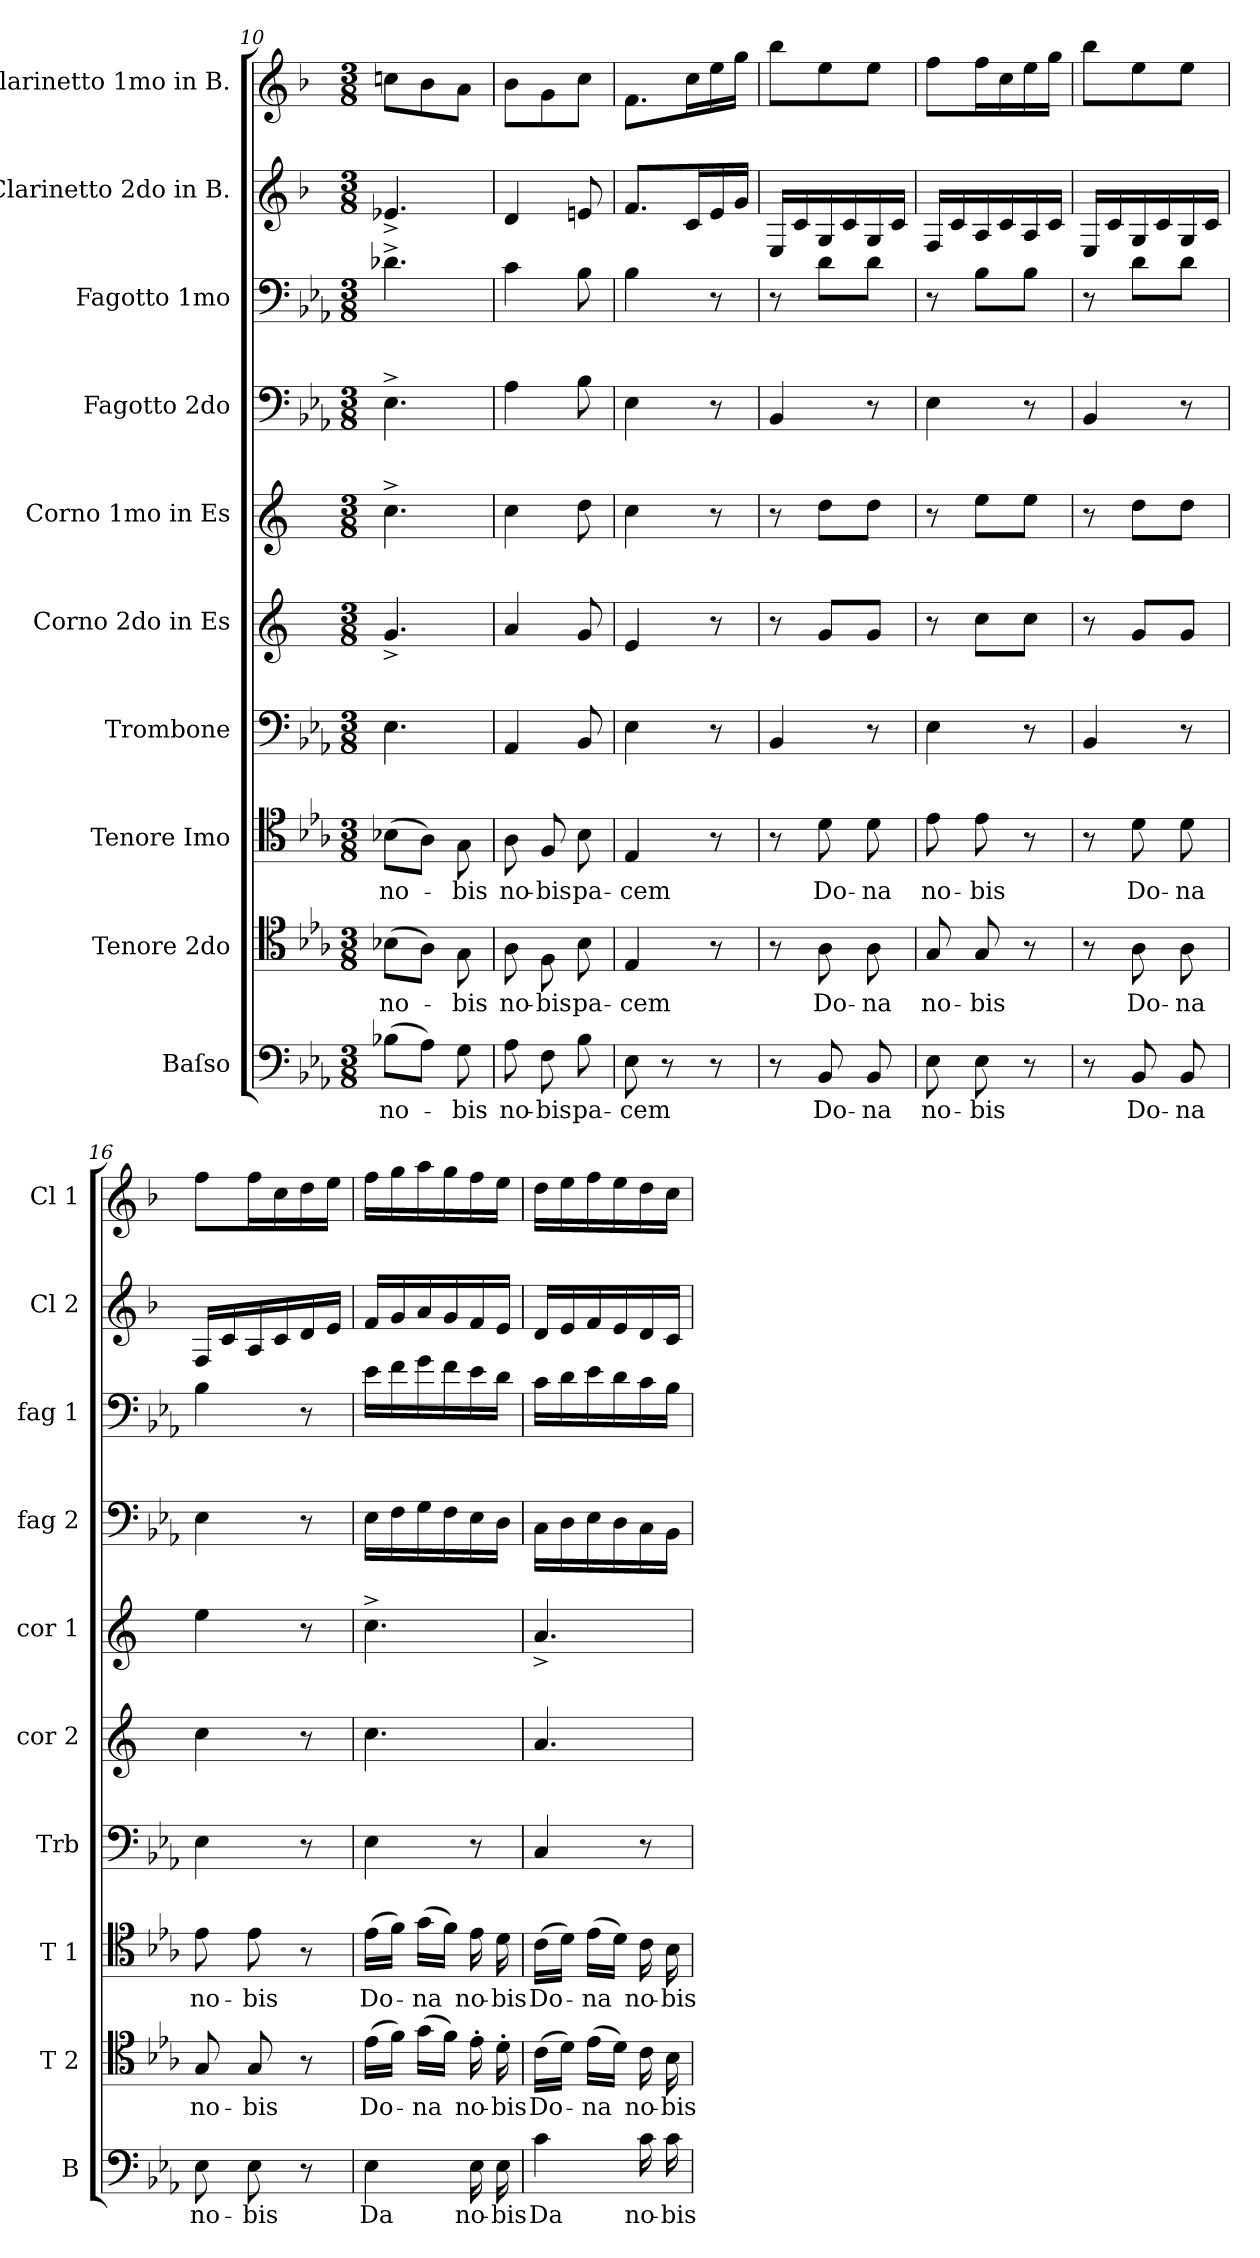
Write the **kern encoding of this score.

**kern	**text	**kern	**text	**kern	**text	**kern	**kern	**kern	**kern	**kern	**kern	**kern
*part10	*part10	*part9	*part9	*part8	*part8	*part7	*part6	*part5	*part4	*part3	*part2	*part1
*staff10	*staff10	*staff9	*staff9	*staff8	*staff8	*staff7	*staff6	*staff5	*staff4	*staff3	*staff2	*staff1
*I"Baſso	*	*I"Tenore 2do	*	*I"Tenore Imo	*	*I"Trombone	*I"Corno 2do in Es	*I"Corno 1mo in Es	*I"Fagotto 2do	*I"Fagotto 1mo	*I"Clarinetto 2do in B.	*I"Clarinetto 1mo in B.
*I'B	*	*I'T 2	*	*I'T 1	*	*I'Trb	*I'cor 2	*I'cor 1	*I'fag 2	*I'fag 1	*I'Cl 2	*I'Cl 1
*clefF4	*	*clefC4	*	*clefC4	*	*clefF4	*clefG2	*clefG2	*clefF4	*clefF4	*clefG2	*clefG2
*	*	*	*	*	*	*	*ITrd5c9	*ITrd5c9	*	*	*ITrd1c2	*ITrd1c2
*k[b-e-a-]	*	*k[b-e-a-]	*	*k[b-e-a-]	*	*k[b-e-a-]	*k[b-e-a-]	*k[b-e-a-]	*k[b-e-a-]	*k[b-e-a-]	*k[b-e-a-]	*k[b-e-a-]
*M3/8	*	*M3/8	*	*M3/8	*	*M3/8	*M3/8	*M3/8	*M3/8	*M3/8	*M3/8	*M3/8
=10	=10	=10	=10	=10	=10	=10	=10	=10	=10	=10	=10	=10
(8B-X\L	no-	(8B-X\L	no-	(8B-X\L	no-	4.E-\	4.B-^>/	4.e-^\	4.E-^<\	4.d-X^<\	4.d-X^>/	8b-X\L
8A-\J)	.	8A-\J)	.	8A-\J)	.	.	.	.	.	.	.	8a-\
8G\	-bis	8G\	-bis	8G\	-bis	.	.	.	.	.	.	8g\J
=11	=11	=11	=11	=11	=11	=11	=11	=11	=11	=11	=11	=11
8A-\	no-	8A-\	no-	8A-\	no-	4AA-/	4c/	4e-\	4A-\	4c\	4c/	8a-\L
8F\	-bis	8F\	-bis	8F/	-bis	.	.	.	.	.	.	8f\
8B-\	pa-	8B-\	pa-	8B-\	pa-	8BB-/	8B-/	8f\	8B-\	8B-\	8dn/	8b-\J
=12	=12	=12	=12	=12	=12	=12	=12	=12	=12	=12	=12	=12
8E-\	-cem	4E-/	-cem	4E-/	-cem	4E-\	4G/	4e-\	4E-\	4B-\	8.e-/L	8.e-\L
8r	.	.	.	.	.	.	.	.	.	.	.	.
.	.	.	.	.	.	.	.	.	.	.	16B-/L	16b-\L
8r	.	8r	.	8r	.	8r	8r	8r	8r	8r	16d/	16dd\
.	.	.	.	.	.	.	.	.	.	.	16f/JJ	16ff\JJ
=13	=13	=13	=13	=13	=13	=13	=13	=13	=13	=13	=13	=13
8r	.	8r	.	8r	.	4BB-/	8r	8r	4BB-/	8r	16D/LL	8aa-\L
.	.	.	.	.	.	.	.	.	.	.	16B-/	.
8BB-/	Do-	8A-\	Do-	8d\	Do-	.	8B-/L	8f\L	.	8d\L	16F/	8dd\
.	.	.	.	.	.	.	.	.	.	.	16B-/	.
8BB-/	-na	8A-\	-na	8d\	-na	8r	8B-/J	8f\J	8r	8d\J	16F/	8dd\J
.	.	.	.	.	.	.	.	.	.	.	16B-/JJ	.
=14	=14	=14	=14	=14	=14	=14	=14	=14	=14	=14	=14	=14
8E-\	no-	8G/	no-	8e-\	no-	4E-\	8r	8r	4E-\	8r	16E-/LL	8ee-\L
.	.	.	.	.	.	.	.	.	.	.	16B-/	.
8E-\	-bis	8G/	-bis	8e-\	-bis	.	8e-\L	8g\L	.	8B-\L	16G/	16ee-\L
.	.	.	.	.	.	.	.	.	.	.	16B-/	16b-\
8r	.	8r	.	8r	.	8r	8e-\J	8g\J	8r	8B-\J	16G/	16dd\
.	.	.	.	.	.	.	.	.	.	.	16B-/JJ	16ff\JJ
=15	=15	=15	=15	=15	=15	=15	=15	=15	=15	=15	=15	=15
8r	.	8r	.	8r	.	4BB-/	8r	8r	4BB-/	8r	16D/LL	8aa-\L
.	.	.	.	.	.	.	.	.	.	.	16B-/	.
8BB-/	Do-	8A-\	Do-	8d\	Do-	.	8B-/L	8f\L	.	8d\L	16F/	8dd\
.	.	.	.	.	.	.	.	.	.	.	16B-/	.
8BB-/	-na	8A-\	-na	8d\	-na	8r	8B-/J	8f\J	8r	8d\J	16F/	8dd\J
.	.	.	.	.	.	.	.	.	.	.	16B-/JJ	.
=16	=16	=16	=16	=16	=16	=16	=16	=16	=16	=16	=16	=16
8E-\	no-	8G/	no-	8e-\	no-	4E-\	4e-\	4g\	4E-\	4B-\	16E-/LL	8ee-\L
.	.	.	.	.	.	.	.	.	.	.	16B-/	.
8E-\	-bis	8G/	-bis	8e-\	-bis	.	.	.	.	.	16G/	16ee-\L
.	.	.	.	.	.	.	.	.	.	.	16B-/	16b-\
8r	.	8r	.	8r	.	8r	8r	8r	8r	8r	16c/	16cc\
.	.	.	.	.	.	.	.	.	.	.	16d/JJ	16dd\JJ
=17	=17	=17	=17	=17	=17	=17	=17	=17	=17	=17	=17	=17
4E-\	Da	(16e-\LL	Do-	(16e-\LL	Do-	4E-\	4.e-\	4.e-^\	16E-\LL	16e-\LL	16e-/LL	16ee-\LL
.	.	16f\JJ)	.	16f\JJ)	.	.	.	.	16F\	16f\	16f/	16ff\
.	.	(16g\LL	-na	(16g\LL	-na	.	.	.	16G\	16g\	16g/	16gg\
.	.	16f\JJ)	.	16f\JJ)	.	.	.	.	16F\	16f\	16f/	16ff\
16E-\	no-	16e-'\	no-	16e-\	no-	8r	.	.	16E-\	16e-\	16e-/	16ee-\
16E-\	-bis	16d'\	-bis	16d\	-bis	.	.	.	16D\JJ	16d\JJ	16d/JJ	16dd\JJ
=18	=18	=18	=18	=18	=18	=18	=18	=18	=18	=18	=18	=18
4c\	Da	(16c\LL	Do-	(16c\LL	Do-	4C/	4.c/	4.c^>/	16C\LL	16c\LL	16c/LL	16cc\LL
.	.	16d\JJ)	.	16d\JJ)	.	.	.	.	16D\	16d\	16d/	16dd\
.	.	(16e-\LL	-na	(16e-\LL	-na	.	.	.	16E-\	16e-\	16e-/	16ee-\
.	.	16d\JJ)	.	16d\JJ)	.	.	.	.	16D\	16d\	16d/	16dd\
16c\	no-	16c\	no-	16c\	no-	8r	.	.	16C\	16c\	16c/	16cc\
16c\	-bis	16B-\	-bis	16B-\	-bis	.	.	.	16BB-\JJ	16B-\JJ	16B-/JJ	16b-\JJ
=	=	=	=	=	=	=	=	=	=	=	=	=
*-	*-	*-	*-	*-	*-	*-	*-	*-	*-	*-	*-	*-
